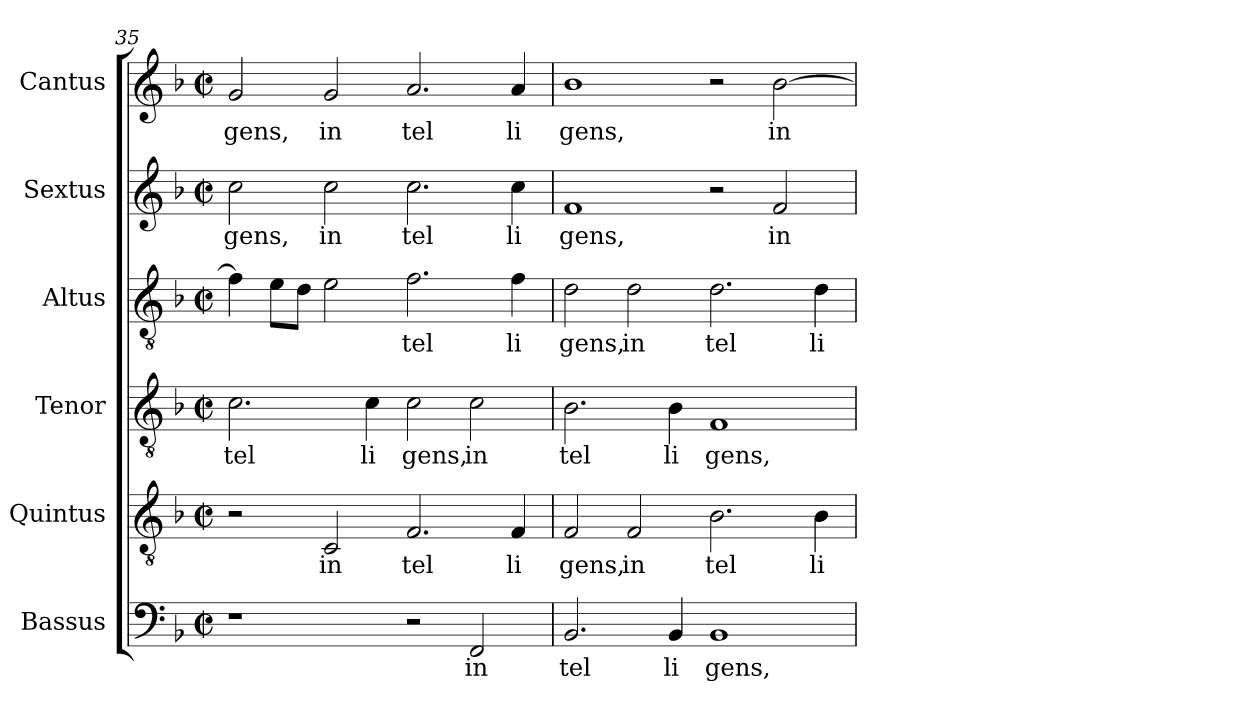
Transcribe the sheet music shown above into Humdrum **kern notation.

**kern	**text	**kern	**text	**kern	**text	**kern	**text	**kern	**text	**kern	**text
*part6	*part6	*part5	*part5	*part4	*part4	*part3	*part3	*part2	*part2	*part1	*part1
*staff6	*staff6	*staff5	*staff5	*staff4	*staff4	*staff3	*staff3	*staff2	*staff2	*staff1	*staff1
*I"Bassus	*	*I"Quintus	*	*I"Tenor	*	*I"Altus	*	*I"Sextus	*	*I"Cantus	*
*clefF4	*	*clefGv2	*	*clefGv2	*	*clefGv2	*	*clefG2	*	*clefG2	*
*k[b-]	*	*k[b-]	*	*k[b-]	*	*k[b-]	*	*k[b-]	*	*k[b-]	*
*F:	*	*F:	*	*F:	*	*F:	*	*F:	*	*F:	*
*M2/2	*	*M2/2	*	*M2/2	*	*M2/2	*	*M2/2	*	*M2/2	*
*met(c|)	*	*met(c|)	*	*met(c|)	*	*met(c|)	*	*met(c|)	*	*met(c|)	*
=35	=35	=35	=35	=35	=35	=35	=35	=35	=35	=35	=35
!	!	!	!	!	!LO:LY:b:cj	!	!	!	!LO:LY:b:cj	!	!LO:LY:b:cj
1r	.	2r	.	2.c\	tel	4f\]	.	2cc\	gens,	2g/	gens,
.	.	.	.	.	.	8e\L	.	.	.	.	.
.	.	.	.	.	.	8d\J	.	.	.	.	.
!	!	!	!LO:LY:b:cj	!	!	!	!	!	!LO:LY:b:cj	!	!LO:LY:b:cj
.	.	2C/	in	.	.	2e\	.	2cc\	in	2g/	in
!	!	!	!	!	!LO:LY:b:cj	!	!	!	!	!	!
.	.	.	.	4c\	li	.	.	.	.	.	.
!	!	!	!LO:LY:b:cj	!	!LO:LY:b:cj	!	!LO:LY:b:cj	!	!LO:LY:b:cj	!	!LO:LY:b:cj
2r	.	2.F/	tel	2c\	gens,	2.f\	tel	2.cc\	tel	2.a/	tel
!	!LO:LY:b:cj	!	!	!	!LO:LY:b:cj	!	!	!	!	!	!
2FF/	in	.	.	2c\	in	.	.	.	.	.	.
!	!	!	!LO:LY:b:cj	!	!	!	!LO:LY:b:cj	!	!LO:LY:b:cj	!	!LO:LY:b:cj
.	.	4F/	li	.	.	4f\	li	4cc\	li	4a/	li
=36	=36	=36	=36	=36	=36	=36	=36	=36	=36	=36	=36
!	!LO:LY:b:cj	!	!LO:LY:b:cj	!	!LO:LY:b:cj	!	!LO:LY:b:cj	!	!LO:LY:b:cj	!	!LO:LY:b:cj
2.BB-/	tel	2F/	gens,	2.B-\	tel	2d\	gens,	1f	gens,	1b-	gens,
!	!	!	!LO:LY:b:cj	!	!	!	!LO:LY:b:cj	!	!	!	!
.	.	2F/	in	.	.	2d\	in	.	.	.	.
!	!LO:LY:b:cj	!	!	!	!LO:LY:b:cj	!	!	!	!	!	!
4BB-/	li	.	.	4B-\	li	.	.	.	.	.	.
!	!LO:LY:b:cj	!	!LO:LY:b:cj	!	!LO:LY:b:cj	!	!LO:LY:b:cj	!	!	!	!
1BB-	gens,	2.B-\	tel	1F	gens,	2.d\	tel	2r	.	2r	.
!	!	!	!	!	!	!	!	!	!LO:LY:b:cj	!	!LO:LY:b:cj
.	.	.	.	.	.	.	.	2f/	in	[>2b-\	in
!	!	!	!LO:LY:b:cj	!	!	!	!LO:LY:b:cj	!	!	!	!
.	.	4B-\	li	.	.	4d\	li	.	.	.	.
=	=	=	=	=	=	=	=	=	=	=	=
*-	*-	*-	*-	*-	*-	*-	*-	*-	*-	*-	*-
